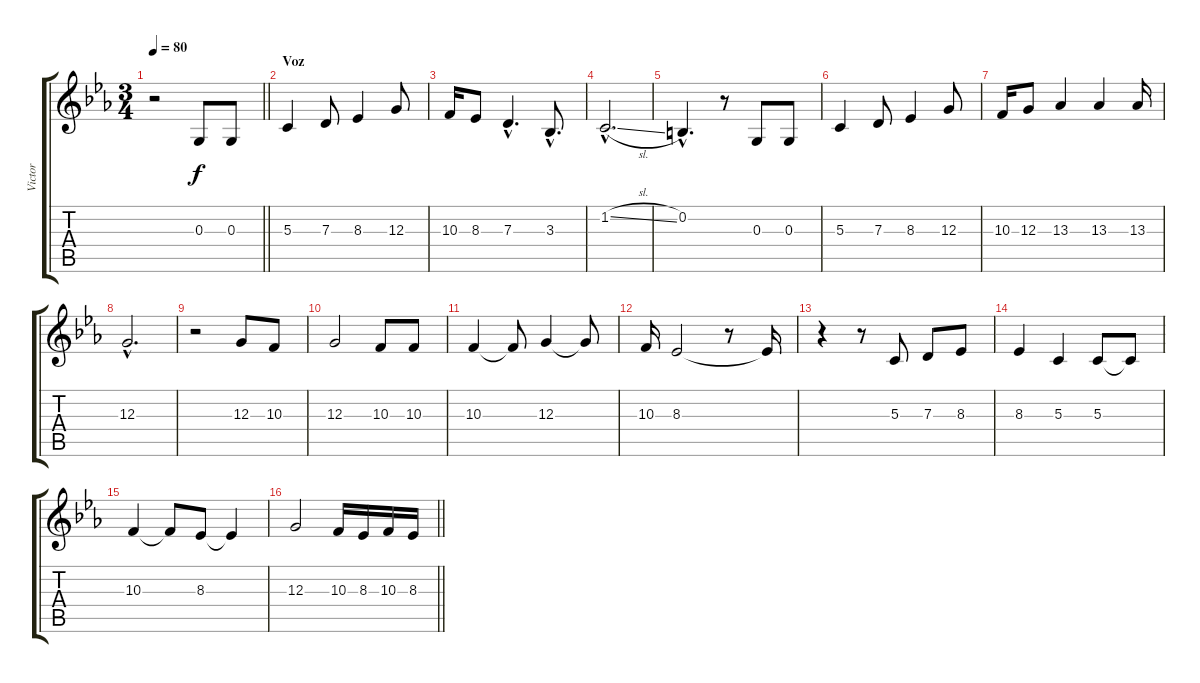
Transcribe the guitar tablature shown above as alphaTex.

\track ("Victor" "Victor") {instrument lead6voice}
\staff {score tabs}
\tuning (E4 B3 G3 D3 A2 E2) {hide}
\ts (3 4)
\tempo 80
\clef g2
\barLineRight lightlight
\ks eb
r.2{dy f} 0.3.8 0.3.8 |
\section ("" "Voz")
5.3.4 7.3.8 8.3.4 12.3.8 |
10.3.16 8.3.8 7.3{hac}.4{d} 3.3{hac}.8{d} |
1.2{sl hac}.2{d} |
0.2{hac}.4{d} r.8 0.3.8 0.3.8 |
5.3.4 7.3.8 8.3.4 12.3.8 |
10.3.16 12.3.8 13.3.4 13.3.4 13.3.16 |
12.3{hac}.2{d} |
r.2 12.3.8 10.3.8 |
12.3.2 10.3.8 10.3.8 |
10.3.4 10.3{t}.8 12.3.4 12.3{t}.8 |
10.3.16 8.3.2 r.8 8.3{t}.16 |
r.4 r.8 5.3.8 7.3.8 8.3.8 |
8.3.4 5.3.4 5.3.8 5.3{t}.8 |
10.3.4 10.3{t}.8 8.3.8 8.3{t}.4 |
\barLineRight lightlight
12.3.2 10.3.16 8.3.16 10.3.16 8.3.16
